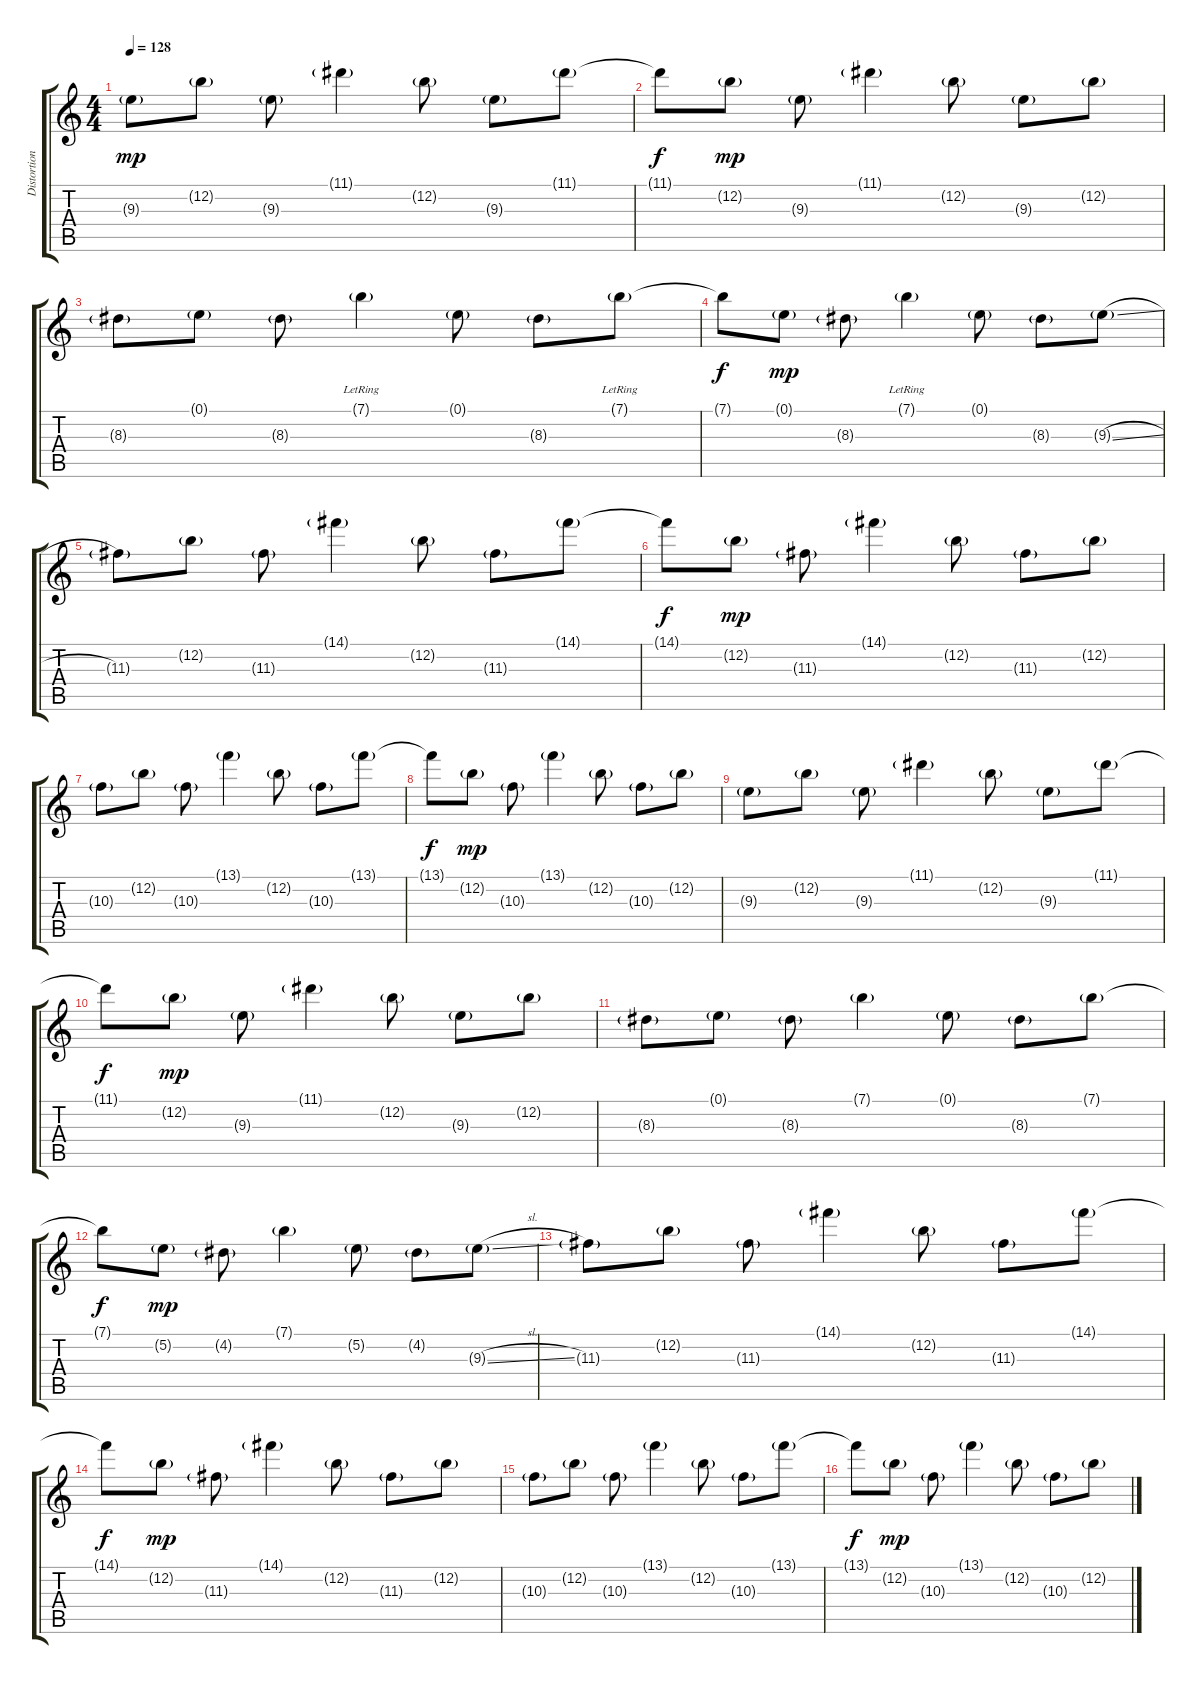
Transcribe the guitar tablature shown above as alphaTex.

\track ("Distortion Guitar" "Distortion") {instrument distortionguitar}
\staff {score tabs}
\tuning (E4 B3 G3 D3 A2 D2) {hide}
\ts (4 4)
\tempo 128
\clef g2
\ks c
9.3{g}.8{dy mp} 12.2{g}.8 9.3{g}.8 11.1{g}.4 12.2{g}.8 9.3{g}.8 11.1{g}.8 |
11.1{t}.8{dy f} 12.2{g}.8{dy mp} 9.3{g}.8 11.1{g}.4 12.2{g}.8 9.3{g}.8 12.2{g}.8 |
8.3{g}.8 0.1{g}.8 8.3{g}.8 7.1{g lr}.4 0.1{g}.8 8.3{g}.8 7.1{g lr}.8 |
7.1{t}.8{dy f} 0.1{g}.8{dy mp} 8.3{g}.8 7.1{g lr}.4 0.1{g}.8 8.3{g}.8 9.3{sl g}.8 |
11.3{g}.8 12.2{g}.8 11.3{g}.8 14.1{g}.4 12.2{g}.8 11.3{g}.8 14.1{g}.8 |
14.1{t}.8{dy f} 12.2{g}.8{dy mp} 11.3{g}.8 14.1{g}.4 12.2{g}.8 11.3{g}.8 12.2{g}.8 |
10.3{g}.8 12.2{g}.8 10.3{g}.8 13.1{g}.4 12.2{g}.8 10.3{g}.8 13.1{g}.8 |
13.1{t}.8{dy f} 12.2{g}.8{dy mp} 10.3{g}.8 13.1{g}.4 12.2{g}.8 10.3{g}.8 12.2{g}.8 |
9.3{g}.8 12.2{g}.8 9.3{g}.8 11.1{g}.4 12.2{g}.8 9.3{g}.8 11.1{g}.8 |
11.1{t}.8{dy f} 12.2{g}.8{dy mp} 9.3{g}.8 11.1{g}.4 12.2{g}.8 9.3{g}.8 12.2{g}.8 |
8.3{g}.8 0.1{g}.8 8.3{g}.8 7.1{g}.4 0.1{g}.8 8.3{g}.8 7.1{g}.8 |
7.1{t}.8{dy f} 5.2{g}.8{dy mp} 4.2{g}.8 7.1{g}.4 5.2{g}.8 4.2{g}.8 9.3{sl g}.8 |
11.3{g}.8 12.2{g}.8 11.3{g}.8 14.1{g}.4 12.2{g}.8 11.3{g}.8 14.1{g}.8 |
14.1{t}.8{dy f} 12.2{g}.8{dy mp} 11.3{g}.8 14.1{g}.4 12.2{g}.8 11.3{g}.8 12.2{g}.8 |
10.3{g}.8 12.2{g}.8 10.3{g}.8 13.1{g}.4 12.2{g}.8 10.3{g}.8 13.1{g}.8 |
13.1{t}.8{dy f} 12.2{g}.8{dy mp} 10.3{g}.8 13.1{g}.4 12.2{g}.8 10.3{g}.8 12.2{g}.8
